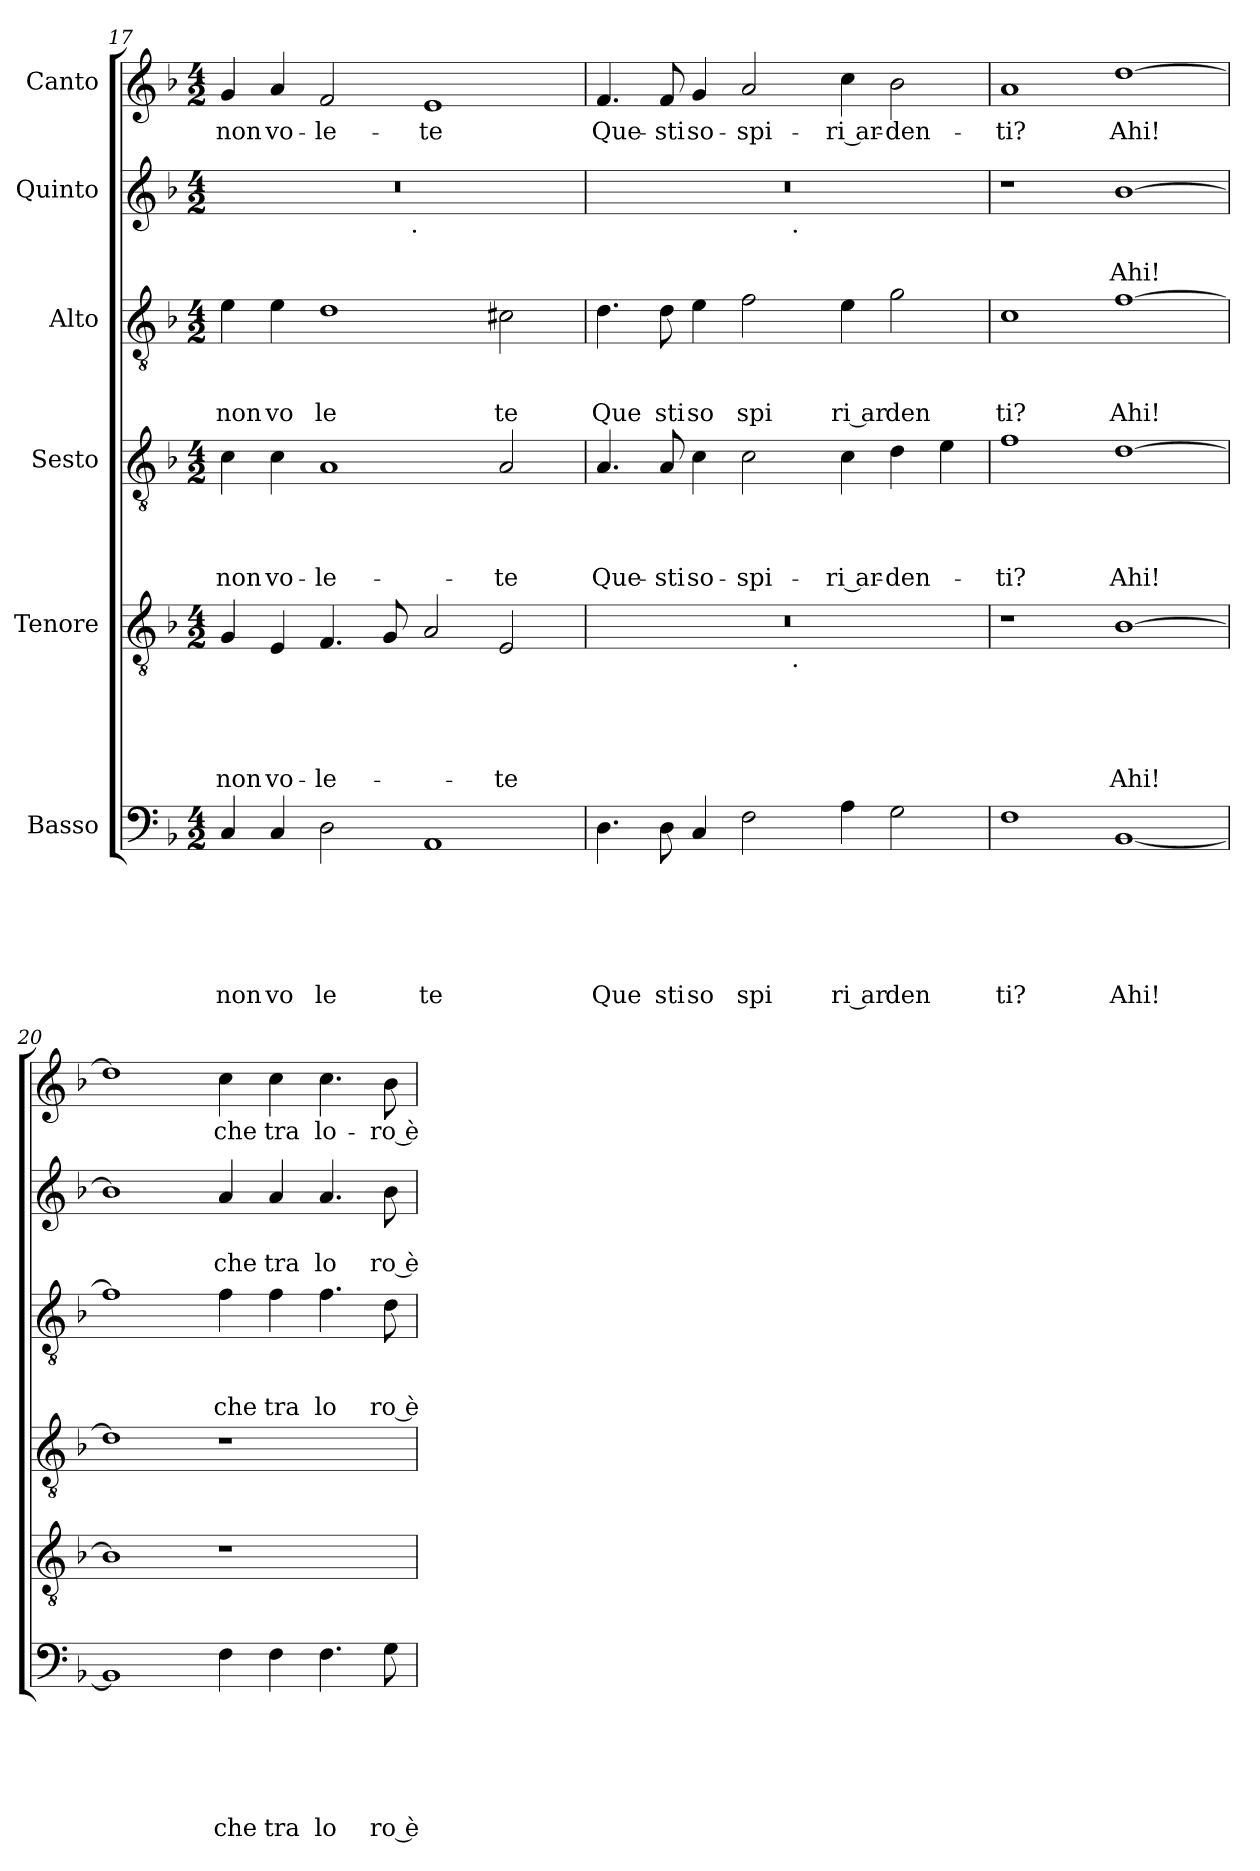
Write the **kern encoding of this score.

**kern	**text	**text	**text	**text	**text	**text	**kern	**text	**text	**text	**text	**text	**kern	**text	**text	**text	**text	**kern	**text	**text	**text	**kern	**text	**text	**kern	**text
*part6	*part6	*part6	*part6	*part6	*part6	*part6	*part5	*part5	*part5	*part5	*part5	*part5	*part4	*part4	*part4	*part4	*part4	*part3	*part3	*part3	*part3	*part2	*part2	*part2	*part1	*part1
*staff6	*staff6	*staff6	*staff6	*staff6	*staff6	*staff6	*staff5	*staff5	*staff5	*staff5	*staff5	*staff5	*staff4	*staff4	*staff4	*staff4	*staff4	*staff3	*staff3	*staff3	*staff3	*staff2	*staff2	*staff2	*staff1	*staff1
*I"Basso	*	*	*	*	*	*	*I"Tenore	*	*	*	*	*	*I"Sesto	*	*	*	*	*I"Alto	*	*	*	*I"Quinto	*	*	*I"Canto	*
*clefF4	*	*	*	*	*	*	*clefGv2	*	*	*	*	*	*clefGv2	*	*	*	*	*clefGv2	*	*	*	*clefG2	*	*	*clefG2	*
*k[b-]	*	*	*	*	*	*	*k[b-]	*	*	*	*	*	*k[b-]	*	*	*	*	*k[b-]	*	*	*	*k[b-]	*	*	*k[b-]	*
*F:	*	*	*	*	*	*	*F:	*	*	*	*	*	*F:	*	*	*	*	*F:	*	*	*	*F:	*	*	*F:	*
*M4/2	*	*	*	*	*	*	*M4/2	*	*	*	*	*	*M4/2	*	*	*	*	*M4/2	*	*	*	*M4/2	*	*	*M4/2	*
=17	=17	=17	=17	=17	=17	=17	=17	=17	=17	=17	=17	=17	=17	=17	=17	=17	=17	=17	=17	=17	=17	=17	=17	=17	=17	=17
!	!	!	!	!	!	!LO:LY:b	!	!	!	!	!	!LO:LY:b	!	!	!	!	!LO:LY:b	!	!	!	!LO:LY:b	!	!	!	!	!LO:LY:b
*	*	*	*	*	*	*	*	*	*	*	*	*	*	*	*	*	*	*	*	*	*	*^	*	*	*	*
4C/	.	.	.	.	.	non	4G/	.	.	.	.	non	4c\	.	.	.	non	4e\	.	.	non	0r	2ryy	.	.	4g/	non
!	!	!	!	!	!	!LO:LY:b	!	!	!	!	!	!LO:LY:b	!	!	!	!	!LO:LY:b	!	!	!	!LO:LY:b	!	!	!	!	!	!LO:LY:b
4C/	.	.	.	.	.	vo	4E/	.	.	.	.	vo-	4c\	.	.	.	vo-	4e\	.	.	vo	.	.	.	.	4a/	vo-
!	!	!	!	!	!	!LO:LY:b	!	!	!	!	!	!LO:LY:b	!	!	!	!	!LO:LY:b	!	!	!	!LO:LY:b	!	!	!	!	!	!LO:LY:b
2D\	.	.	.	.	.	le	4.F/	.	.	.	.	-le-	1A	.	.	.	-le-	1d	.	.	le	.	4...ryy	.	.	2f/	-le-
.	.	.	.	.	.	.	8G/	.	.	.	.	.	.	.	.	.	.	.	.	.	.	.	.	.	.	.	.
!	!	!	!	!	!	!	!	!	!	!	!	!	!	!	!	!	!	!	!	!	!	!	!LO:TX:b:t=.	!	!	!	!
.	.	.	.	.	.	.	.	.	.	.	.	.	.	.	.	.	.	.	.	.	.	.	1ryy	.	.	.	.
!	!	!	!	!	!	!LO:LY:b	!	!	!	!	!	!	!	!	!	!	!	!	!	!	!	!	!	!	!	!	!LO:LY:b
1AA	.	.	.	.	.	te	2A/	.	.	.	.	.	.	.	.	.	.	.	.	.	.	.	.	.	.	1e	-te
!	!	!	!	!	!	!	!	!	!	!	!	!LO:LY:b	!	!	!	!	!LO:LY:b	!	!	!	!LO:LY:b	!	!	!	!	!	!
.	.	.	.	.	.	.	2E/	.	.	.	.	-te	2A/	.	.	.	-te	2c#X\	.	.	te	.	.	.	.	.	.
.	.	.	.	.	.	.	.	.	.	.	.	.	.	.	.	.	.	.	.	.	.	.	32ryy	.	.	.	.
=18	=18	=18	=18	=18	=18	=18	=18	=18	=18	=18	=18	=18	=18	=18	=18	=18	=18	=18	=18	=18	=18	=18	=18	=18	=18	=18	=18
!	!	!	!	!	!	!LO:LY:b	!	!	!	!	!	!	!	!	!	!	!LO:LY:b	!	!	!	!LO:LY:b	!	!	!	!	!	!LO:LY:b
*	*	*	*	*	*	*	*^	*	*	*	*	*	*	*	*	*	*	*	*	*	*	*	*	*	*	*	*
4.D\	.	.	.	.	.	Que	0r	1ryy	.	.	.	.	.	4.A/	.	.	.	Que-	4.d\	.	.	Que	0r	1ryy	.	.	4.f/	Que-
!	!	!	!	!	!	!LO:LY:b	!	!	!	!	!	!	!	!	!	!	!	!LO:LY:b	!	!	!	!LO:LY:b	!	!	!	!	!	!LO:LY:b
8D\	.	.	.	.	.	sti	.	.	.	.	.	.	.	8A/	.	.	.	-sti	8d\	.	.	sti	.	.	.	.	8f/	-sti
!	!	!	!	!	!	!LO:LY:b	!	!	!	!	!	!	!	!	!	!	!	!LO:LY:b	!	!	!	!LO:LY:b	!	!	!	!	!	!LO:LY:b
4C/	.	.	.	.	.	so	.	.	.	.	.	.	.	4c\	.	.	.	so-	4e\	.	.	so	.	.	.	.	4g/	so-
!	!	!	!	!	!	!LO:LY:b	!	!	!	!	!	!	!	!	!	!	!	!LO:LY:b	!	!	!	!LO:LY:b	!	!	!	!	!	!LO:LY:b
2F\	.	.	.	.	.	spi	.	.	.	.	.	.	.	2c\	.	.	.	-spi-	2f\	.	.	spi	.	.	.	.	2a/	-spi-
!	!	!	!	!	!	!	!	!	!	!	!	!	!	!	!	!	!	!	!	!	!	!	!	!LO:TX:b:t=.	!	!	!	!
!	!	!	!	!	!	!	!	!LO:TX:b:t=.	!	!	!	!	!	!	!	!	!	!	!	!	!	!	!	!	!	!	!	!
.	.	.	.	.	.	.	.	1ryy	.	.	.	.	.	.	.	.	.	.	.	.	.	.	.	1ryy	.	.	.	.
!	!	!	!	!	!	!LO:LY:b:rj	!	!	!	!	!	!	!	!	!	!	!	!LO:LY:b:rj	!	!	!	!LO:LY:b:rj	!	!	!	!	!	!LO:LY:b:rj
4A\	.	.	.	.	.	ri ar	.	.	.	.	.	.	.	4c\	.	.	.	-ri ar-	4e\	.	.	ri ar	.	.	.	.	4cc\	-ri ar-
!	!	!	!	!	!	!LO:LY:b	!	!	!	!	!	!	!	!	!	!	!	!LO:LY:b	!	!	!	!LO:LY:b	!	!	!	!	!	!LO:LY:b
2G\	.	.	.	.	.	den	.	.	.	.	.	.	.	4d\	.	.	.	-den-	2g\	.	.	den	.	.	.	.	2b-\	-den-
.	.	.	.	.	.	.	.	.	.	.	.	.	.	4e\	.	.	.	.	.	.	.	.	.	.	.	.	.	.
=19	=19	=19	=19	=19	=19	=19	=19	=19	=19	=19	=19	=19	=19	=19	=19	=19	=19	=19	=19	=19	=19	=19	=19	=19	=19	=19	=19	=19
!	!	!	!	!	!	!LO:LY:b	!	!	!	!	!	!	!	!	!	!	!	!LO:LY:b	!	!	!	!LO:LY:b	!	!	!	!	!	!LO:LY:b
*	*	*	*	*	*	*	*v	*v	*	*	*	*	*	*	*	*	*	*	*	*	*	*	*v	*v	*	*	*	*
1F	.	.	.	.	.	ti?	1r	.	.	.	.	.	1f	.	.	.	-ti?	1c	.	.	ti?	1r	.	.	1a	-ti?
!	!	!	!	!	!	!LO:LY:b	!	!	!	!	!	!LO:LY:b	!	!	!	!	!LO:LY:b	!	!	!	!LO:LY:b	!	!	!LO:LY:b	!	!LO:LY:b
[<1BB-	.	.	.	.	.	Ahi!	[>1B-	.	.	.	.	Ahi!	[>1d	.	.	.	Ahi!	[>1f	.	.	Ahi!	[>1b-	.	Ahi!	[>1dd	Ahi!
=20	=20	=20	=20	=20	=20	=20	=20	=20	=20	=20	=20	=20	=20	=20	=20	=20	=20	=20	=20	=20	=20	=20	=20	=20	=20	=20
1BB-]	.	.	.	.	.	.	1B-]	.	.	.	.	.	1d]	.	.	.	.	1f]	.	.	.	1b-]	.	.	1dd]	.
!	!	!	!	!	!	!LO:LY:b	!	!	!	!	!	!	!	!	!	!	!	!	!	!	!LO:LY:b	!	!	!LO:LY:b	!	!LO:LY:b
4F\	.	.	.	.	.	che	1r	.	.	.	.	.	1r	.	.	.	.	4f\	.	.	che	4a/	.	che	4cc\	che
!	!	!	!	!	!	!LO:LY:b	!	!	!	!	!	!	!	!	!	!	!	!	!	!	!LO:LY:b	!	!	!LO:LY:b	!	!LO:LY:b
4F\	.	.	.	.	.	tra	.	.	.	.	.	.	.	.	.	.	.	4f\	.	.	tra	4a/	.	tra	4cc\	tra
!	!	!	!	!	!	!LO:LY:b	!	!	!	!	!	!	!	!	!	!	!	!	!	!	!LO:LY:b	!	!	!LO:LY:b	!	!LO:LY:b
4.F\	.	.	.	.	.	lo	.	.	.	.	.	.	.	.	.	.	.	4.f\	.	.	lo	4.a/	.	lo	4.cc\	lo-
!	!	!	!	!	!	!LO:LY:b:rj	!	!	!	!	!	!	!	!	!	!	!	!	!	!	!LO:LY:b:rj	!	!	!LO:LY:b:rj	!	!LO:LY:b:rj
8G\	.	.	.	.	.	ro è	.	.	.	.	.	.	.	.	.	.	.	8d\	.	.	ro è	8b-\	.	ro è	8b-\	-ro è
=	=	=	=	=	=	=	=	=	=	=	=	=	=	=	=	=	=	=	=	=	=	=	=	=	=	=
*-	*-	*-	*-	*-	*-	*-	*-	*-	*-	*-	*-	*-	*-	*-	*-	*-	*-	*-	*-	*-	*-	*-	*-	*-	*-	*-
